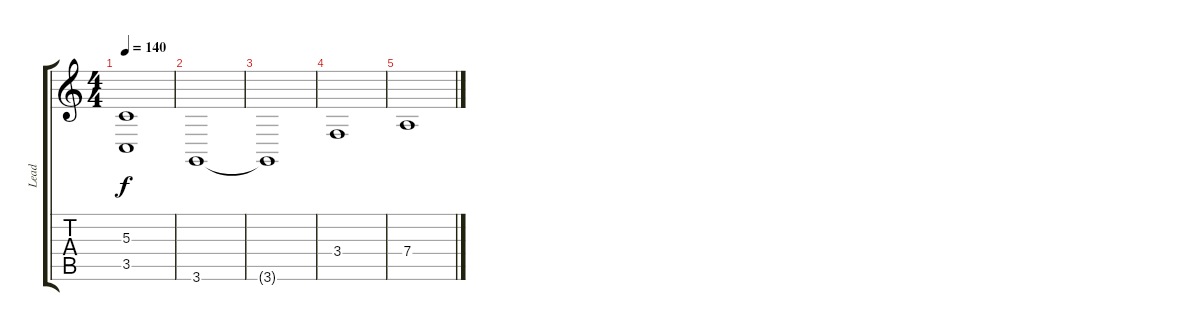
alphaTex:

\track ("Lead" "Lead") {instrument lead5charang}
\staff {score tabs}
\tuning (E4 B3 G3 D3 A2 E2) {hide}
\ts (4 4)
\tempo 140
\clef g2
\ks c
(5.3 3.5).1{dy f} |
3.6.1 |
3.6{t}.1 |
3.4.1 |
7.4.1
